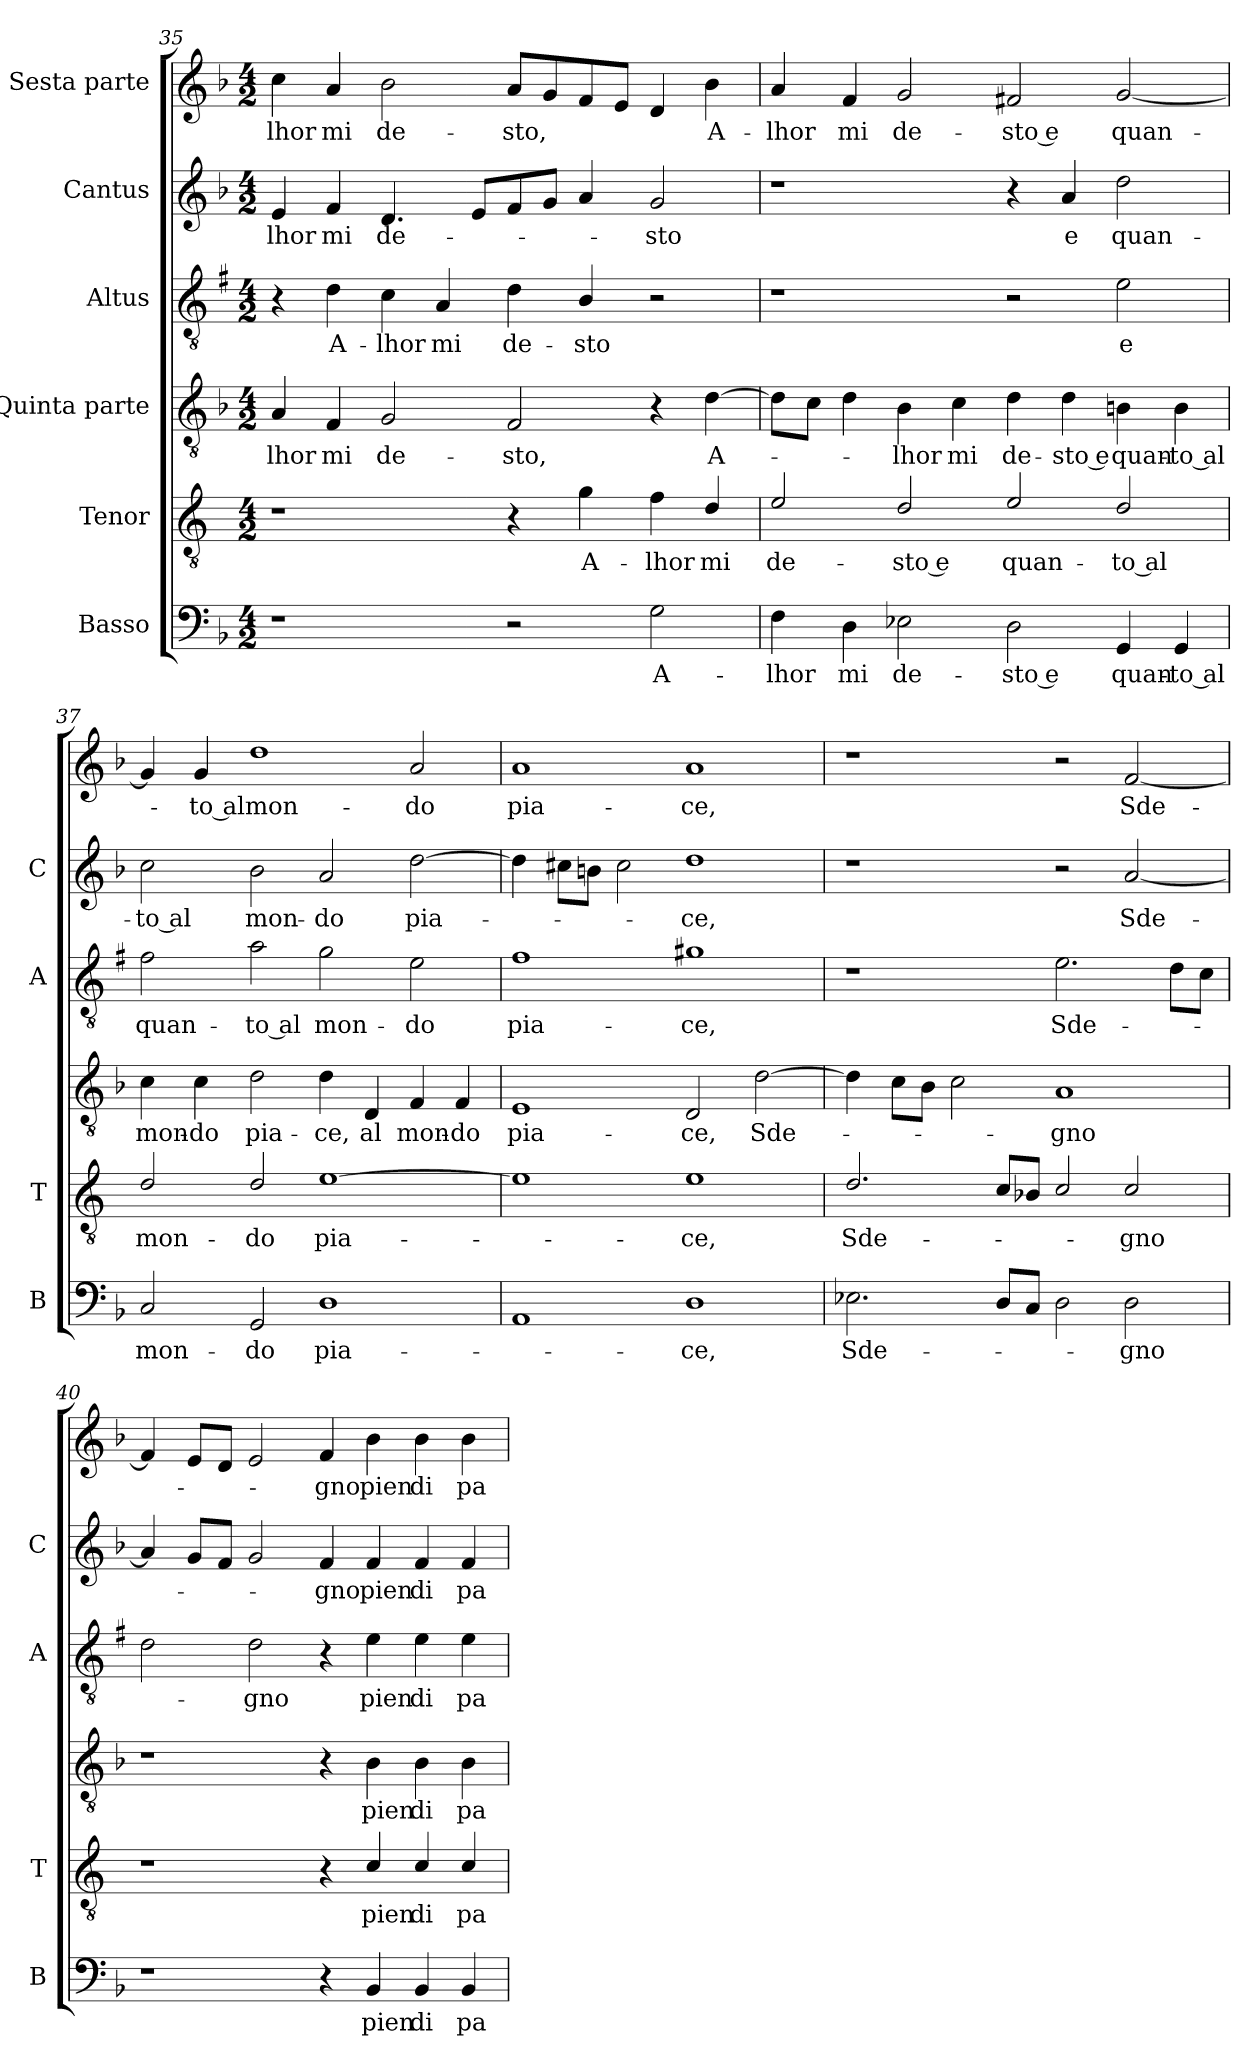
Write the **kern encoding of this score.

**kern	**text	**kern	**text	**kern	**text	**kern	**text	**kern	**text	**kern	**text
*part6	*part6	*part5	*part5	*part4	*part4	*part3	*part3	*part2	*part2	*part1	*part1
*staff6	*staff6	*staff5	*staff5	*staff4	*staff4	*staff3	*staff3	*staff2	*staff2	*staff1	*staff1
*I"Basso	*	*I"Tenor	*	*I"Quinta parte	*	*I"Altus	*	*I"Cantus	*	*I"Sesta parte	*
*I'B	*	*I'T	*	*	*	*I'A	*	*I'C	*	*	*
*clefF4	*	*clefGv2	*	*clefGv2	*	*clefGv2	*	*clefG2	*	*clefG2	*
*	*	*ITrd4c7	*	*	*	*ITrd1c2	*	*	*	*	*
*k[b-]	*	*k[b-]	*	*k[b-]	*	*k[b-]	*	*k[b-]	*	*k[b-]	*
*F:	*	*F:	*	*F:	*	*F:	*	*F:	*	*F:	*
*M4/2	*	*M4/2	*	*M4/2	*	*M4/2	*	*M4/2	*	*M4/2	*
=35	=35	=35	=35	=35	=35	=35	=35	=35	=35	=35	=35
!	!	!	!	!	!LO:LY:b	!	!	!	!LO:LY:b	!	!LO:LY:b
1r	.	1r	.	4A/	-lhor	4r	.	4e/	-lhor	4cc\	-lhor
!	!	!	!	!	!LO:LY:b	!	!LO:LY:b	!	!LO:LY:b	!	!LO:LY:b
.	.	.	.	4F/	mi	4c\	A-	4f/	mi	4a/	mi
!	!	!	!	!	!LO:LY:b	!	!LO:LY:b	!	!LO:LY:b	!	!LO:LY:b
.	.	.	.	2G/	de-	4B-\	-lhor	4.d/	de-	2b-\	de-
!	!	!	!	!	!	!	!LO:LY:b	!	!	!	!
.	.	.	.	.	.	4G/	mi	.	.	.	.
.	.	.	.	.	.	.	.	8e/L	.	.	.
!	!	!	!	!	!LO:LY:b	!	!LO:LY:b	!	!	!	!LO:LY:b
2r	.	4r	.	2F/	-sto,	4c\	de-	8f/	.	8a/L	-sto,
.	.	.	.	.	.	.	.	8g/J	.	8g/	.
!	!	!	!LO:LY:b	!	!	!	!LO:LY:b	!	!	!	!
.	.	4c\	A-	.	.	4A/	-sto	4a/	.	8f/	.
.	.	.	.	.	.	.	.	.	.	8e/J	.
!	!LO:LY:b	!	!LO:LY:b	!	!	!	!	!	!LO:LY:b	!	!
2G\	A-	4B-\	-lhor	4r	.	2r	.	2g/	-sto	4d/	.
!	!	!	!LO:LY:b	!	!LO:LY:b	!	!	!	!	!	!LO:LY:b
.	.	4G/	mi	[4d\	A-	.	.	.	.	4b-\	A-
=36	=36	=36	=36	=36	=36	=36	=36	=36	=36	=36	=36
!	!LO:LY:b	!	!LO:LY:b	!	!	!	!	!	!	!	!LO:LY:b
4F\	-lhor	2A/	de-	8d\L]	.	1r	.	1r	.	4a/	-lhor
.	.	.	.	8c\J	.	.	.	.	.	.	.
!	!LO:LY:b	!	!	!	!	!	!	!	!	!	!LO:LY:b
4D\	mi	.	.	4d\	.	.	.	.	.	4f/	mi
!	!LO:LY:b	!	!LO:LY:b	!	!LO:LY:b	!	!	!	!	!	!LO:LY:b
2E-X\	de-	2G/	-sto e	4B-\	-lhor	.	.	.	.	2g/	de-
!	!	!	!	!	!LO:LY:b	!	!	!	!	!	!
.	.	.	.	4c\	mi	.	.	.	.	.	.
!	!LO:LY:b	!	!LO:LY:b	!	!LO:LY:b	!	!	!	!	!	!LO:LY:b
2D\	-sto e	2A/	quan-	4d\	de-	2r	.	4r	.	2f#X/	-sto e
!	!	!	!	!	!LO:LY:b	!	!	!	!LO:LY:b	!	!
.	.	.	.	4d\	-sto e	.	.	4a/	e	.	.
!	!LO:LY:b	!	!LO:LY:b	!	!LO:LY:b	!	!LO:LY:b	!	!LO:LY:b	!	!LO:LY:b
4GG/	quan-	2G/	-to al	4Bn\	quan-	2d\	e	2dd\	quan-	[2g/	quan-
!	!LO:LY:b	!	!	!	!LO:LY:b	!	!	!	!	!	!
4GG/	-to al	.	.	4B\	-to al	.	.	.	.	.	.
=37	=37	=37	=37	=37	=37	=37	=37	=37	=37	=37	=37
!	!LO:LY:b	!	!LO:LY:b	!	!LO:LY:b	!	!LO:LY:b	!	!LO:LY:b	!	!
2C/	mon-	2G/	mon-	4c\	mon-	2e\	quan-	2cc\	-to al	4g/]	.
!	!	!	!	!	!LO:LY:b	!	!	!	!	!	!LO:LY:b
.	.	.	.	4c\	-do	.	.	.	.	4g/	-to al
!	!LO:LY:b	!	!LO:LY:b	!	!LO:LY:b	!	!LO:LY:b	!	!LO:LY:b	!	!LO:LY:b
2GG/	-do	2G/	-do	2d\	pia-	2g\	-to al	2b-\	mon-	1dd	mon-
!	!LO:LY:b	!	!LO:LY:b	!	!LO:LY:b	!	!LO:LY:b	!	!LO:LY:b	!	!
1D	pia-	[1A	pia-	4d\	-ce,	2f\	mon-	2a/	-do	.	.
!	!	!	!	!	!LO:LY:b	!	!	!	!	!	!
.	.	.	.	4D/	al	.	.	.	.	.	.
!	!	!	!	!	!LO:LY:b	!	!LO:LY:b	!	!LO:LY:b	!	!LO:LY:b
.	.	.	.	4F/	mon-	2d\	-do	[2dd\	pia-	2a/	-do
!	!	!	!	!	!LO:LY:b	!	!	!	!	!	!
.	.	.	.	4F/	-do	.	.	.	.	.	.
=38	=38	=38	=38	=38	=38	=38	=38	=38	=38	=38	=38
!	!	!	!	!	!LO:LY:b	!	!LO:LY:b	!	!	!	!LO:LY:b
1AA	.	1A]	.	1E	pia-	1e	pia-	4dd\]	.	1a	pia-
.	.	.	.	.	.	.	.	8cc#X\L	.	.	.
.	.	.	.	.	.	.	.	8bn\J	.	.	.
.	.	.	.	.	.	.	.	2cc#\	.	.	.
!	!LO:LY:b	!	!LO:LY:b	!	!LO:LY:b	!	!LO:LY:b	!	!LO:LY:b	!	!LO:LY:b
1D	-ce,	1A	-ce,	2D/	-ce,	1f#X	-ce,	1dd	-ce,	1a	-ce,
!	!	!	!	!	!LO:LY:b	!	!	!	!	!	!
.	.	.	.	[2d\	Sde-	.	.	.	.	.	.
!!LO:PB:g=z
=39	=39	=39	=39	=39	=39	=39	=39	=39	=39	=39	=39
!	!LO:LY:b	!	!LO:LY:b	!	!	!	!	!	!	!	!
2.E-X\	Sde-	2.G/	Sde-	4d\]	.	1r	.	1r	.	1r	.
.	.	.	.	8c\L	.	.	.	.	.	.	.
.	.	.	.	8B-\J	.	.	.	.	.	.	.
.	.	.	.	2c\	.	.	.	.	.	.	.
8D/L	.	8F/L	.	.	.	.	.	.	.	.	.
8C/J	.	8E-X/J	.	.	.	.	.	.	.	.	.
!	!	!	!	!	!LO:LY:b	!	!LO:LY:b	!	!	!	!
2D\	.	2F/	.	1A	-gno	2.d\	Sde-	2r	.	2r	.
!	!LO:LY:b	!	!LO:LY:b	!	!	!	!	!	!LO:LY:b	!	!LO:LY:b
2D\	-gno	2F/	-gno	.	.	.	.	[2a/	Sde-	[2f/	Sde-
.	.	.	.	.	.	8c\L	.	.	.	.	.
.	.	.	.	.	.	8B-\J	.	.	.	.	.
=40	=40	=40	=40	=40	=40	=40	=40	=40	=40	=40	=40
1r	.	1r	.	1r	.	2c\	.	4a/]	.	4f/]	.
.	.	.	.	.	.	.	.	8g/L	.	8e/L	.
.	.	.	.	.	.	.	.	8f/J	.	8d/J	.
!	!	!	!	!	!	!	!LO:LY:b	!	!	!	!
.	.	.	.	.	.	2c\	-gno	2g/	.	2e/	.
!	!	!	!	!	!	!	!	!	!LO:LY:b	!	!LO:LY:b
4r	.	4r	.	4r	.	4r	.	4f/	-gno	4f/	-gno
!	!LO:LY:b	!	!LO:LY:b	!	!LO:LY:b	!	!LO:LY:b	!	!LO:LY:b	!	!LO:LY:b
4BB-/	pien	4F/	pien	4B-\	pien	4d\	pien	4f/	pien	4b-\	pien
!	!LO:LY:b	!	!LO:LY:b	!	!LO:LY:b	!	!LO:LY:b	!	!LO:LY:b	!	!LO:LY:b
4BB-/	di	4F/	di	4B-\	di	4d\	di	4f/	di	4b-\	di
!	!LO:LY:b	!	!LO:LY:b	!	!LO:LY:b	!	!LO:LY:b	!	!LO:LY:b	!	!LO:LY:b
4BB-/	pa-	4F/	pa-	4B-\	pa-	4d\	pa-	4f/	pa-	4b-\	pa-
=	=	=	=	=	=	=	=	=	=	=	=
*-	*-	*-	*-	*-	*-	*-	*-	*-	*-	*-	*-
